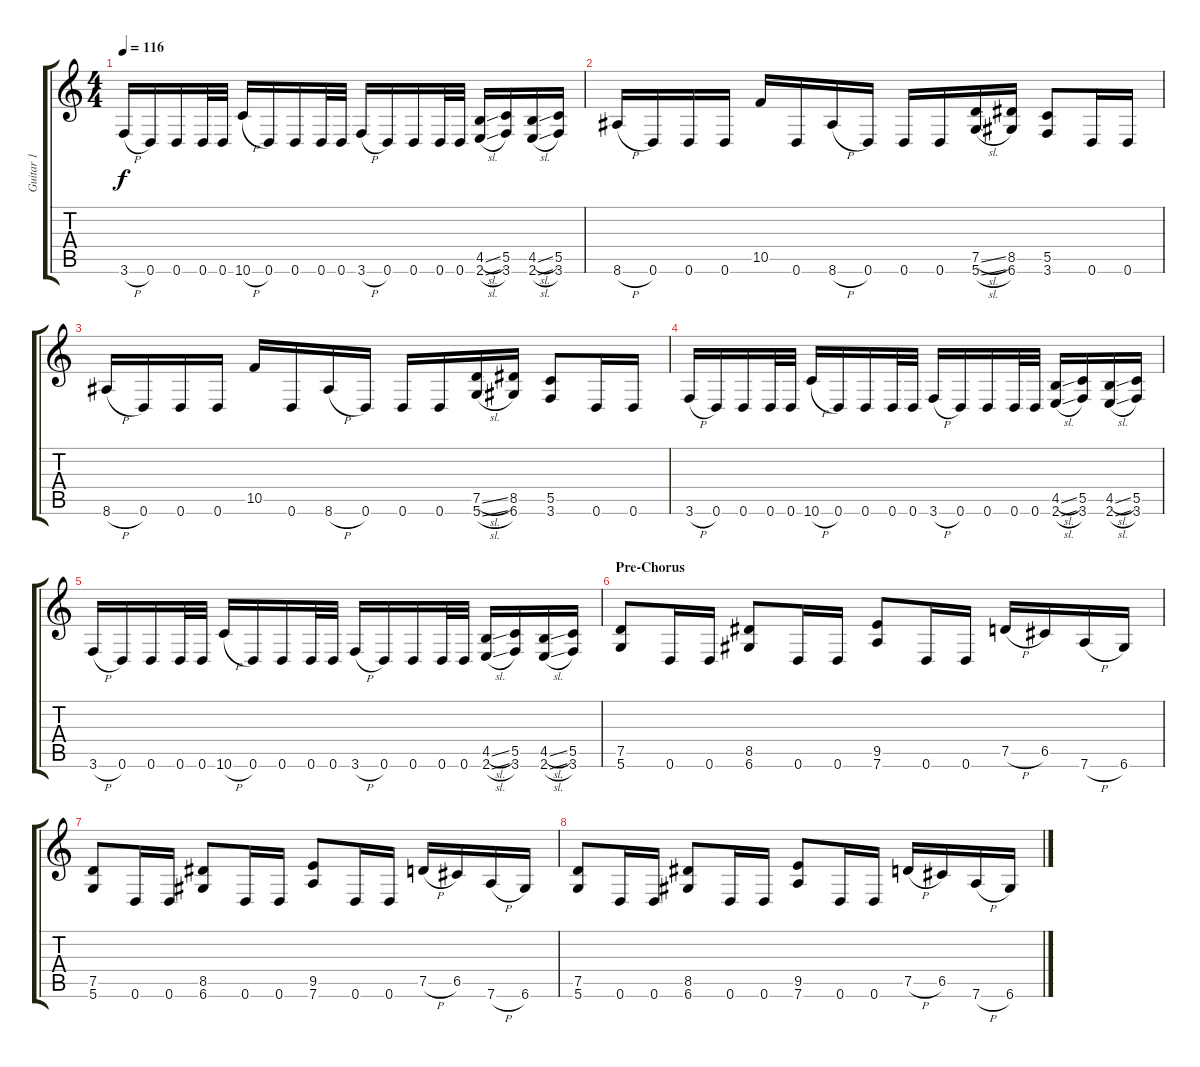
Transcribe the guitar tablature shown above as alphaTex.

\track ("Guitar 1" "Guitar 1") {instrument distortionguitar}
\staff {score tabs}
\tuning (D4 A3 F3 C3 G2 D2) {hide}
\ts (4 4)
\tempo 116
\clef g2
\ks c
3.6{h}.16{dy f} 0.6.16 0.6.16 0.6.32 0.6.32 10.6{h}.16 0.6.16 0.6.16 0.6.32 0.6.32 3.6{h}.16 0.6.16 0.6.16 0.6.32 0.6.32 (4.5{sl} 2.6{sl}).16 (5.5 3.6).16 (4.5{sl} 2.6{sl}).16 (5.5 3.6).16 |
8.6{h}.16 0.6.16 0.6.16 0.6.16 10.5.16 0.6.16 8.6{h}.16 0.6.16 0.6.16 0.6.16 (7.5{sl} 5.6{sl}).16 (8.5 6.6).16 (5.5 3.6).8 0.6.16 0.6.16 |
8.6{h}.16 0.6.16 0.6.16 0.6.16 10.5.16 0.6.16 8.6{h}.16 0.6.16 0.6.16 0.6.16 (7.5{sl} 5.6{sl}).16 (8.5 6.6).16 (5.5 3.6).8 0.6.16 0.6.16 |
3.6{h}.16 0.6.16 0.6.16 0.6.32 0.6.32 10.6{h}.16 0.6.16 0.6.16 0.6.32 0.6.32 3.6{h}.16 0.6.16 0.6.16 0.6.32 0.6.32 (4.5{sl} 2.6{sl}).16 (5.5 3.6).16 (4.5{sl} 2.6{sl}).16 (5.5 3.6).16 |
3.6{h}.16 0.6.16 0.6.16 0.6.32 0.6.32 10.6{h}.16 0.6.16 0.6.16 0.6.32 0.6.32 3.6{h}.16 0.6.16 0.6.16 0.6.32 0.6.32 (4.5{sl} 2.6{sl}).16 (5.5 3.6).16 (4.5{sl} 2.6{sl}).16 (5.5 3.6).16 |
\section ("" "Pre-Chorus")
(7.5 5.6).8 0.6.16 0.6.16 (8.5 6.6).8 0.6.16 0.6.16 (9.5 7.6).8 0.6.16 0.6.16 7.5{h}.16 6.5.16 7.6{h}.16 6.6.16 |
(7.5 5.6).8 0.6.16 0.6.16 (8.5 6.6).8 0.6.16 0.6.16 (9.5 7.6).8 0.6.16 0.6.16 7.5{h}.16 6.5.16 7.6{h}.16 6.6.16 |
(7.5 5.6).8 0.6.16 0.6.16 (8.5 6.6).8 0.6.16 0.6.16 (9.5 7.6).8 0.6.16 0.6.16 7.5{h}.16 6.5.16 7.6{h}.16 6.6.16
